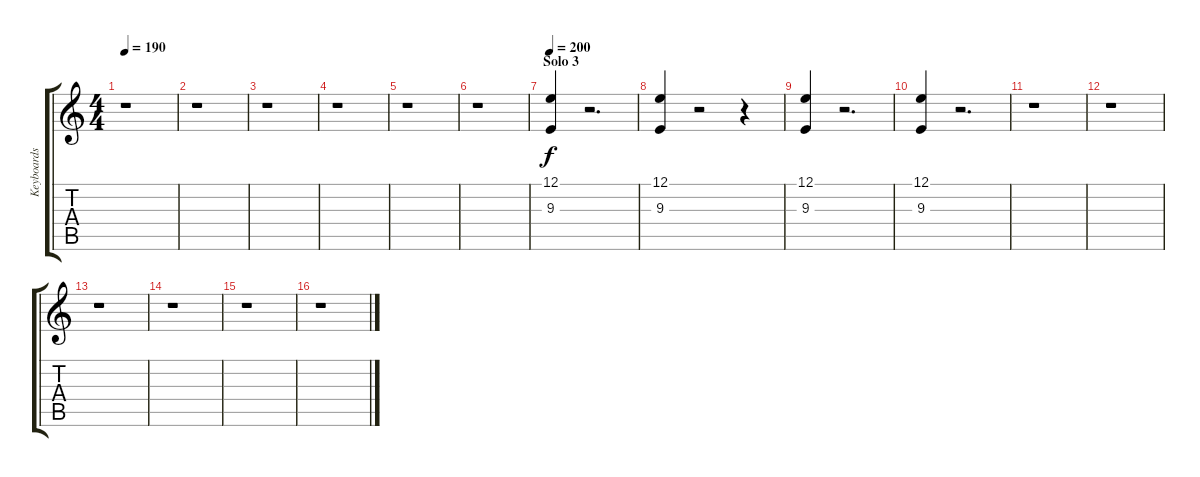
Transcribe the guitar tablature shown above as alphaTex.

\track ("Keyboards 4" "Keyboards ") {instrument choiraahs}
\staff {score tabs}
\tuning (E4 B3 G3 D3 A2 E2) {hide}
\ts (4 4)
\tempo 190
\clef g2
\ks c
r.1{dy f} |
r.1 |
r.1 |
r.1 |
r.1 |
r.1 |
\section ("" "Solo 3")
\tempo 200
(12.1 9.3).4{volume 11 balance 8 instrument orchestrahit} r.2{d} |
(12.1 9.3).4 r.2 r.4 |
(12.1 9.3).4 r.2{d} |
(12.1 9.3).4 r.2{d} |
r.1 |
r.1 |
r.1 |
r.1 |
r.1 |
r.1
